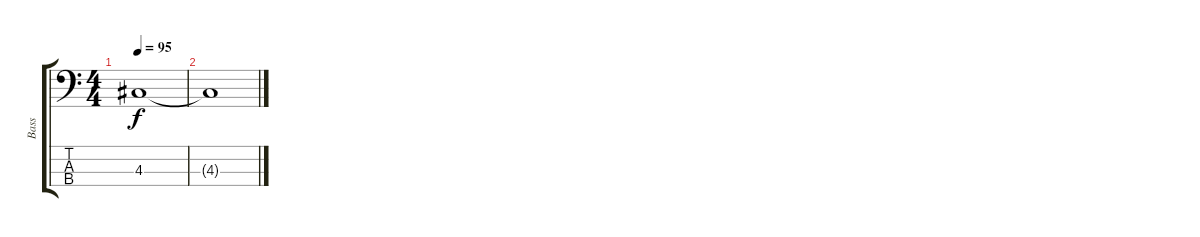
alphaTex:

\track ("Bass" "Bass") {instrument acousticbass}
\staff {score tabs}
\tuning (G2 D2 A1 E1) {hide}
\ts (4 4)
\tempo 95
\clef f4
\ks c
4.3.1{dy f} |
4.3{t}.1
